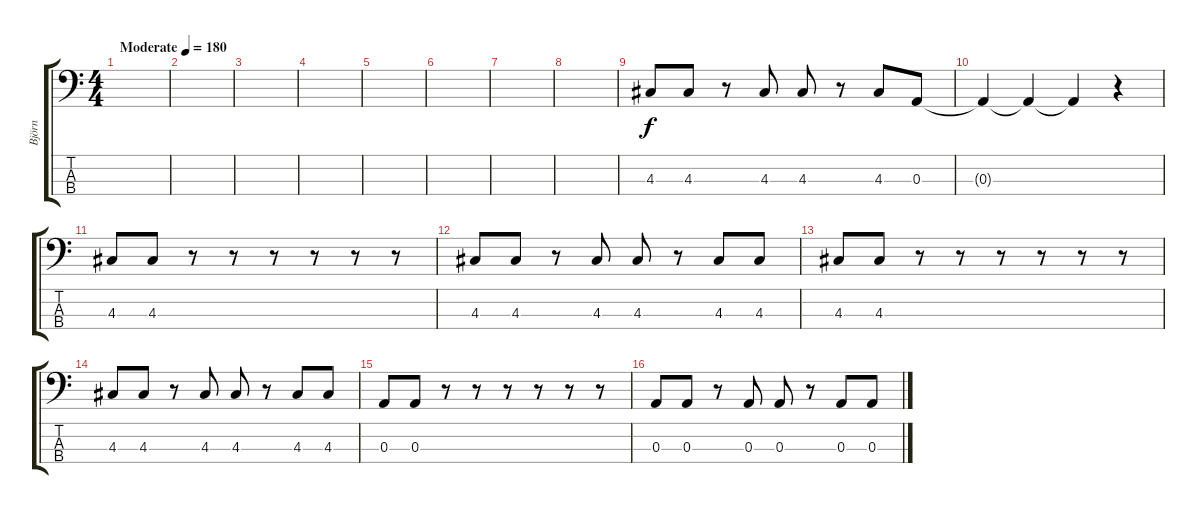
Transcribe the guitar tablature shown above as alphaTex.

\track ("Björn" "Björn") {instrument electricbassfinger}
\staff {score tabs}
\tuning (G2 D2 A1 D1) {hide}
\ts (4 4)
\tempo (180 "Moderate")
\clef f4
\ks c
|
|
|
|
|
|
|
|
4.3.8 4.3.8 r.8 4.3.8 4.3.8 r.8 4.3.8 0.3.8 |
0.3{t}.4 0.3{t}.4 0.3{t}.4 r.4 |
4.3.8 4.3.8 r.8 r.8 r.8 r.8 r.8 r.8 |
4.3.8 4.3.8 r.8 4.3.8 4.3.8 r.8 4.3.8 4.3.8 |
4.3.8 4.3.8 r.8 r.8 r.8 r.8 r.8 r.8 |
4.3.8 4.3.8 r.8 4.3.8 4.3.8 r.8 4.3.8 4.3.8 |
0.3.8 0.3.8 r.8 r.8 r.8 r.8 r.8 r.8 |
0.3.8 0.3.8 r.8 0.3.8 0.3.8 r.8 0.3.8 0.3.8
